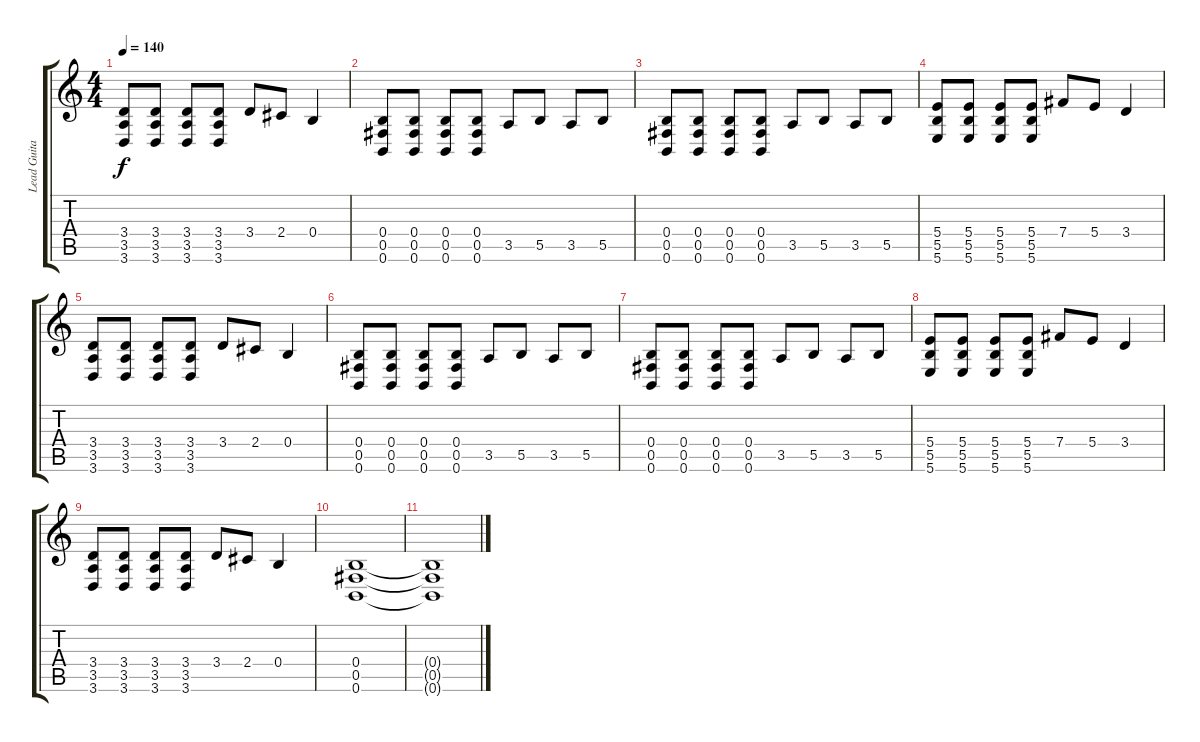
\track ("Lead Guitar" "Lead Guita") {instrument distortionguitar}
\staff {score tabs}
\tuning (Db4 Ab3 E3 B2 Gb2 B1) {hide}
\ts (4 4)
\tempo 140
\clef g2
\ks c
(3.4 3.5 3.6).8{dy f} (3.4 3.5 3.6).8 (3.4 3.5 3.6).8 (3.4 3.5 3.6).8 3.4.8 2.4.8 0.4.4 |
(0.4 0.5 0.6).8 (0.4 0.5 0.6).8 (0.4 0.5 0.6).8 (0.4 0.5 0.6).8 3.5.8 5.5.8 3.5.8 5.5.8 |
(0.4 0.5 0.6).8 (0.4 0.5 0.6).8 (0.4 0.5 0.6).8 (0.4 0.5 0.6).8 3.5.8 5.5.8 3.5.8 5.5.8 |
(5.4 5.5 5.6).8 (5.4 5.5 5.6).8 (5.4 5.5 5.6).8 (5.4 5.5 5.6).8 7.4.8 5.4.8 3.4.4 |
(3.4 3.5 3.6).8 (3.4 3.5 3.6).8 (3.4 3.5 3.6).8 (3.4 3.5 3.6).8 3.4.8 2.4.8 0.4.4 |
(0.4 0.5 0.6).8 (0.4 0.5 0.6).8 (0.4 0.5 0.6).8 (0.4 0.5 0.6).8 3.5.8 5.5.8 3.5.8 5.5.8 |
(0.4 0.5 0.6).8 (0.4 0.5 0.6).8 (0.4 0.5 0.6).8 (0.4 0.5 0.6).8 3.5.8 5.5.8 3.5.8 5.5.8 |
(5.4 5.5 5.6).8 (5.4 5.5 5.6).8 (5.4 5.5 5.6).8 (5.4 5.5 5.6).8 7.4.8 5.4.8 3.4.4 |
(3.4 3.5 3.6).8 (3.4 3.5 3.6).8 (3.4 3.5 3.6).8 (3.4 3.5 3.6).8 3.4.8 2.4.8 0.4.4 |
(0.4 0.5 0.6).1 |
(0.4{t} 0.5{t} 0.6{t}).1
